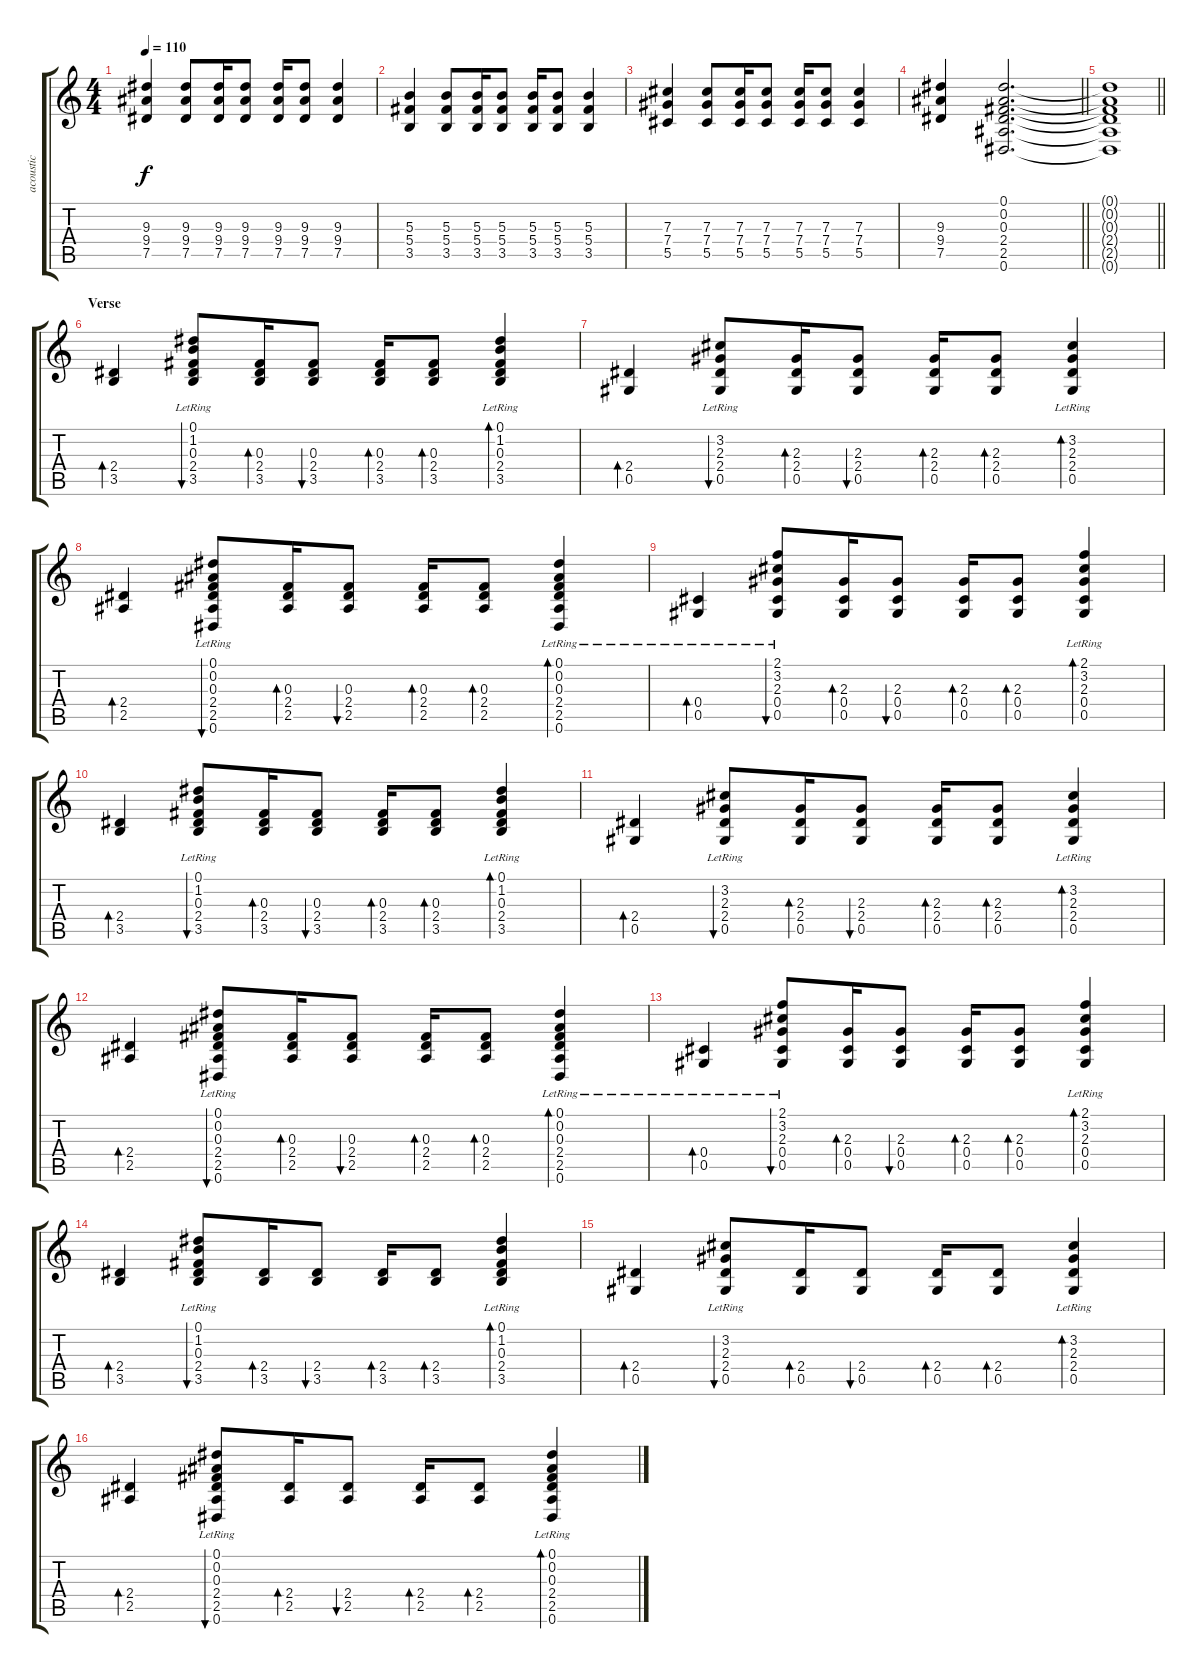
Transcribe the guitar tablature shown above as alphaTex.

\track ("acoustic" "acoustic") {instrument acousticguitarsteel}
\staff {score tabs}
\tuning (Eb4 Bb3 Gb3 Db3 Ab2 Eb2) {hide}
\ts (4 4)
\tempo 110
\clef g2
\ks c
(9.3 9.4 7.5).4{dy f} (9.3 9.4 7.5).8 (9.3 9.4 7.5).16 (9.3 9.4 7.5).8 (9.3 9.4 7.5).16 (9.3 9.4 7.5).8 (9.3 9.4 7.5).4 |
(5.3 5.4 3.5).4 (5.3 5.4 3.5).8 (5.3 5.4 3.5).16 (5.3 5.4 3.5).8 (5.3 5.4 3.5).16 (5.3 5.4 3.5).8 (5.3 5.4 3.5).4 |
(7.3 7.4 5.5).4 (7.3 7.4 5.5).8 (7.3 7.4 5.5).16 (7.3 7.4 5.5).8 (7.3 7.4 5.5).16 (7.3 7.4 5.5).8 (7.3 7.4 5.5).4 |
\barLineRight lightlight
(9.3 9.4 7.5).4 (0.1 0.2 0.3 2.4 2.5 0.6).2{d} |
\barLineRight lightlight
(0.1{t} 0.2{t} 0.3{t} 2.4{t} 2.5{t} 0.6{t}).1 |
\section ("" "Verse")
(2.4 3.5).4{bd 120} (0.1 1.2{lr} 0.3{lr} 2.4 3.5).8{bu 120} (0.3 2.4 3.5).16{bd 120} (0.3 2.4 3.5).8{bu 120} (0.3 2.4 3.5).16{bd 120} (0.3 2.4 3.5).8{bd 120} (0.1 1.2{lr} 0.3{lr} 2.4 3.5).4{bd 120} |
(2.4 0.5).4{bd 120} (3.2{lr} 2.3{lr} 2.4 0.5).8{bu 120} (2.3 2.4 0.5).16{bd 120} (2.3 2.4 0.5).8{bu 120} (2.3 2.4 0.5).16{bd 120} (2.3 2.4 0.5).8{bd 120} (3.2{lr} 2.3{lr} 2.4 0.5).4{bd 120} |
(2.4 2.5).4{bd 120} (0.1{lr} 0.2{lr} 0.3{lr} 2.4 2.5 0.6{lr}).8{bu 120} (0.3 2.4 2.5).16{bd 120} (0.3 2.4 2.5).8{bu 120} (0.3 2.4 2.5).16{bd 120} (0.3 2.4 2.5).8{bd 120} (0.1{lr} 0.2{lr} 0.3{lr} 2.4 2.5 0.6{lr}).4{bd 120} |
(0.4{lr} 0.5{lr}).4{bd 120} (2.1{lr} 3.2{lr} 2.3{lr} 0.4 0.5).8{bu 120} (2.3 0.4 0.5).16{bd 120} (2.3 0.4 0.5).8{bu 120} (2.3 0.4 0.5).16{bd 120} (2.3 0.4 0.5).8{bd 120} (2.1{lr} 3.2{lr} 2.3{lr} 0.4{lr} 0.5{lr}).4{bd 120} |
(2.4 3.5).4{bd 120} (0.1 1.2{lr} 0.3{lr} 2.4 3.5).8{bu 120} (0.3 2.4 3.5).16{bd 120} (0.3 2.4 3.5).8{bu 120} (0.3 2.4 3.5).16{bd 120} (0.3 2.4 3.5).8{bd 120} (0.1 1.2{lr} 0.3{lr} 2.4 3.5).4{bd 120} |
(2.4 0.5).4{bd 120} (3.2{lr} 2.3{lr} 2.4 0.5).8{bu 120} (2.3 2.4 0.5).16{bd 120} (2.3 2.4 0.5).8{bu 120} (2.3 2.4 0.5).16{bd 120} (2.3 2.4 0.5).8{bd 120} (3.2{lr} 2.3{lr} 2.4 0.5).4{bd 120} |
(2.4 2.5).4{bd 120} (0.1{lr} 0.2{lr} 0.3{lr} 2.4 2.5 0.6{lr}).8{bu 120} (0.3 2.4 2.5).16{bd 120} (0.3 2.4 2.5).8{bu 120} (0.3 2.4 2.5).16{bd 120} (0.3 2.4 2.5).8{bd 120} (0.1{lr} 0.2{lr} 0.3{lr} 2.4 2.5 0.6{lr}).4{bd 120} |
(0.4{lr} 0.5{lr}).4{bd 120} (2.1{lr} 3.2{lr} 2.3{lr} 0.4 0.5).8{bu 120} (2.3 0.4 0.5).16{bd 120} (2.3 0.4 0.5).8{bu 120} (2.3 0.4 0.5).16{bd 120} (2.3 0.4 0.5).8{bd 120} (2.1{lr} 3.2{lr} 2.3{lr} 0.4{lr} 0.5{lr}).4{bd 120} |
(2.4 3.5).4{bd 120} (0.1 1.2{lr} 0.3{lr} 2.4 3.5).8{bu 120} (2.4 3.5).16{bd 120} (2.4 3.5).8{bu 120} (2.4 3.5).16{bd 120} (2.4 3.5).8{bd 120} (0.1 1.2{lr} 0.3{lr} 2.4 3.5).4{bd 120} |
(2.4 0.5).4{bd 120} (3.2{lr} 2.3{lr} 2.4 0.5).8{bu 120} (2.4 0.5).16{bd 120} (2.4 0.5).8{bu 120} (2.4 0.5).16{bd 120} (2.4 0.5).8{bd 120} (3.2{lr} 2.3{lr} 2.4 0.5).4{bd 120} |
(2.4 2.5).4{bd 120} (0.1{lr} 0.2{lr} 0.3{lr} 2.4 2.5 0.6{lr}).8{bu 120} (2.4 2.5).16{bd 120} (2.4 2.5).8{bu 120} (2.4 2.5).16{bd 120} (2.4 2.5).8{bd 120} (0.1{lr} 0.2{lr} 0.3{lr} 2.4 2.5 0.6{lr}).4{bd 120}
